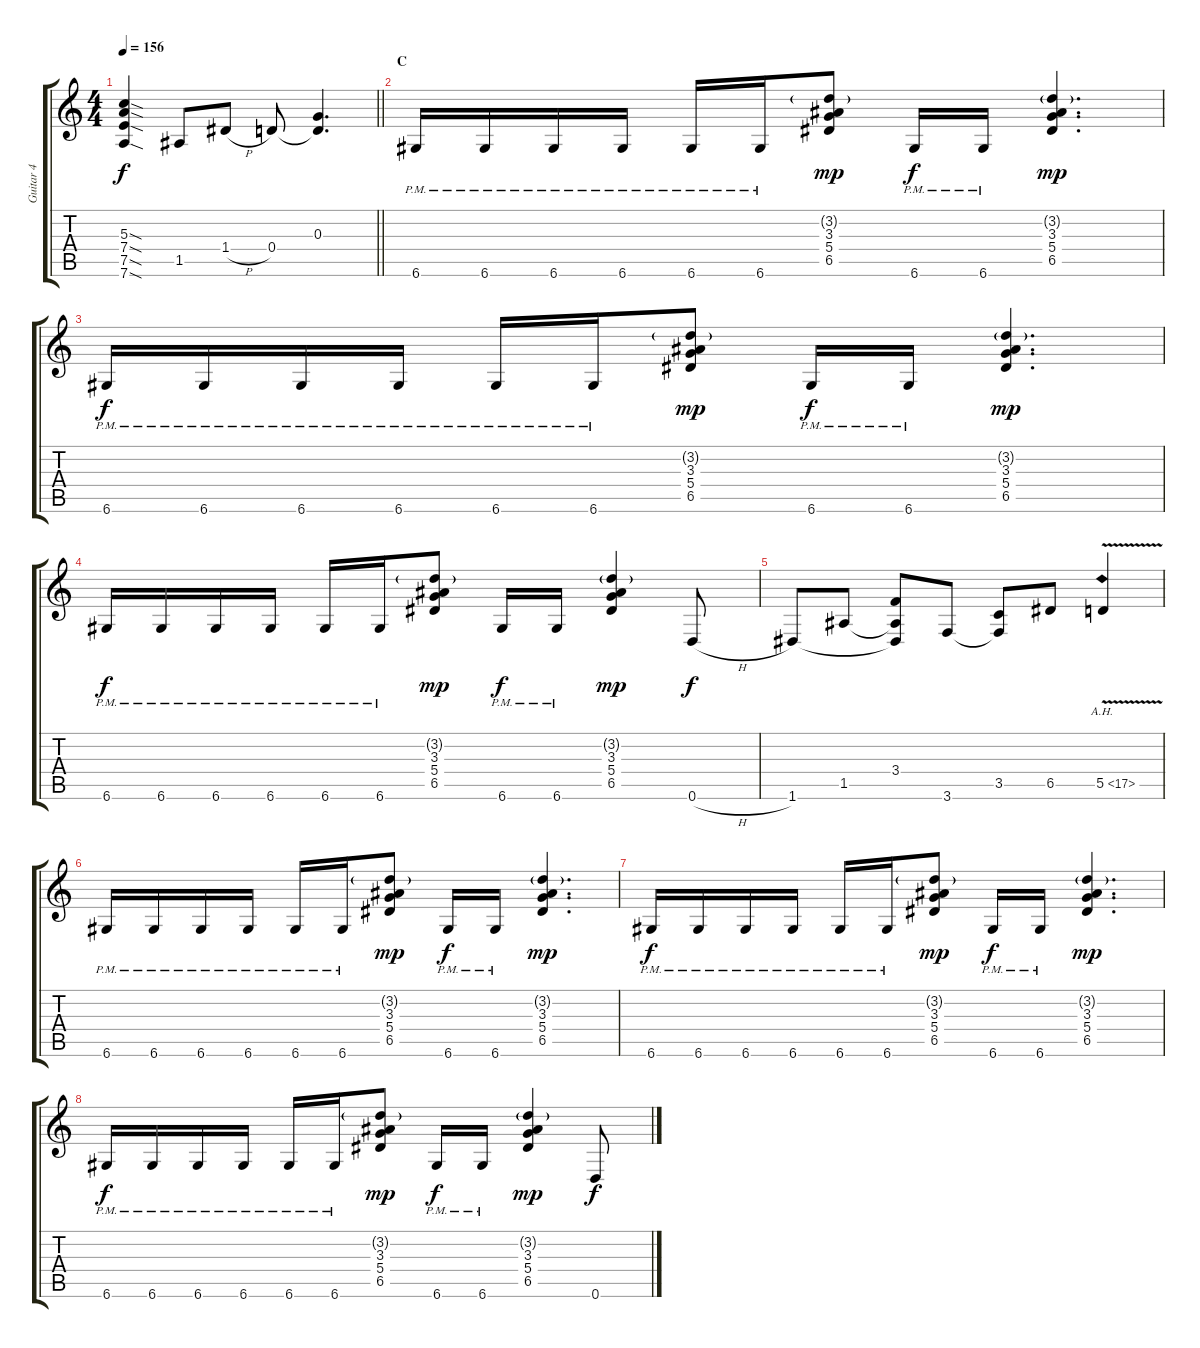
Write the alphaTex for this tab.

\track ("Guitar 4" "Guitar 4") {instrument overdrivenguitar}
\staff {score tabs}
\tuning (E4 B3 G3 D3 A2 D2) {hide}
\ts (4 4)
\tempo 156
\clef g2
\barLineRight lightlight
\ks c
(5.3{sod t} 7.4{sod t} 7.5{sod t} 7.6{sod t}).4{dy f} 1.5.8 1.4{h}.8 0.4.8 (0.3 0.4{t}).4{d} |
\section ("" "C")
6.6{pm}.16 6.6{pm}.16 6.6{pm}.16 6.6{pm}.16 6.6{pm}.16 6.6{pm}.16 (3.2{g} 3.3 5.4 6.5).8{dy mp} 6.6{pm}.16{dy f} 6.6{pm}.16 (3.2{g} 3.3 5.4 6.5).4{d dy mp} |
6.6{pm}.16{dy f} 6.6{pm}.16 6.6{pm}.16 6.6{pm}.16 6.6{pm}.16 6.6{pm}.16 (3.2{g} 3.3 5.4 6.5).8{dy mp} 6.6{pm}.16{dy f} 6.6{pm}.16 (3.2{g} 3.3 5.4 6.5).4{d dy mp} |
6.6{pm}.16{dy f} 6.6{pm}.16 6.6{pm}.16 6.6{pm}.16 6.6{pm}.16 6.6{pm}.16 (3.2{g} 3.3 5.4 6.5).8{dy mp} 6.6{pm}.16{dy f} 6.6{pm}.16 (3.2{g} 3.3 5.4 6.5).4{dy mp} 0.6{h}.8{dy f} |
1.6.8 1.5.8 (3.4 1.5{t} 1.6{t}).8 3.6.8 (3.5 3.6{t}).8 6.5.8 5.5{ah 12 v}.4 |
6.6{pm}.16 6.6{pm}.16 6.6{pm}.16 6.6{pm}.16 6.6{pm}.16 6.6{pm}.16 (3.2{g} 3.3 5.4 6.5).8{dy mp} 6.6{pm}.16{dy f} 6.6{pm}.16 (3.2{g} 3.3 5.4 6.5).4{d dy mp} |
6.6{pm}.16{dy f} 6.6{pm}.16 6.6{pm}.16 6.6{pm}.16 6.6{pm}.16 6.6{pm}.16 (3.2{g} 3.3 5.4 6.5).8{dy mp} 6.6{pm}.16{dy f} 6.6{pm}.16 (3.2{g} 3.3 5.4 6.5).4{d dy mp} |
6.6{pm}.16{dy f} 6.6{pm}.16 6.6{pm}.16 6.6{pm}.16 6.6{pm}.16 6.6{pm}.16 (3.2{g} 3.3 5.4 6.5).8{dy mp} 6.6{pm}.16{dy f} 6.6{pm}.16 (3.2{g} 3.3 5.4 6.5).4{dy mp} 0.6{h}.8{dy f}
